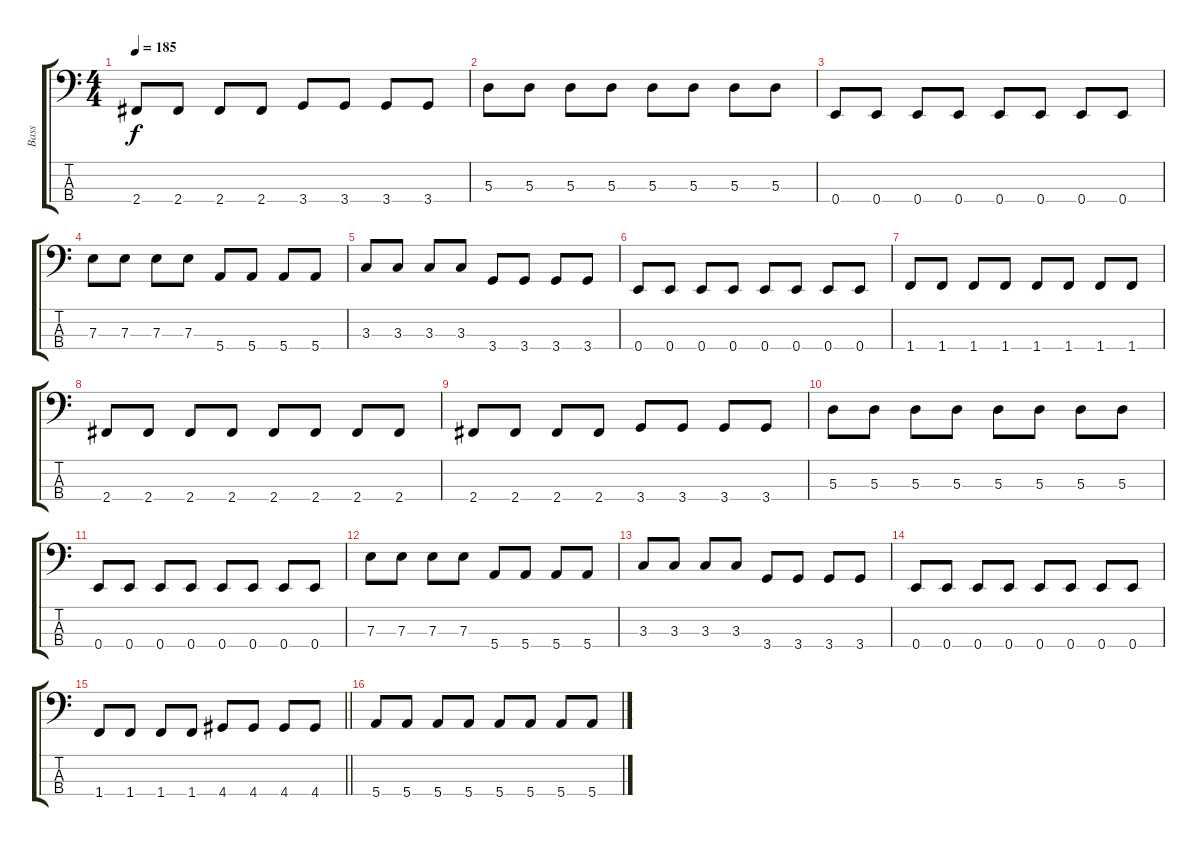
\track ("Bass" "Bass") {instrument electricbasspick}
\staff {score tabs}
\tuning (G2 D2 A1 E1) {hide}
\ts (4 4)
\tempo 185
\clef f4
\ks c
2.4.8{dy f} 2.4.8 2.4.8 2.4.8 3.4.8 3.4.8 3.4.8 3.4.8 |
5.3.8 5.3.8 5.3.8 5.3.8 5.3.8 5.3.8 5.3.8 5.3.8 |
0.4.8 0.4.8 0.4.8 0.4.8 0.4.8 0.4.8 0.4.8 0.4.8 |
7.3.8 7.3.8 7.3.8 7.3.8 5.4.8 5.4.8 5.4.8 5.4.8 |
3.3.8 3.3.8 3.3.8 3.3.8 3.4.8 3.4.8 3.4.8 3.4.8 |
0.4.8 0.4.8 0.4.8 0.4.8 0.4.8 0.4.8 0.4.8 0.4.8 |
1.4.8 1.4.8 1.4.8 1.4.8 1.4.8 1.4.8 1.4.8 1.4.8 |
2.4.8 2.4.8 2.4.8 2.4.8 2.4.8 2.4.8 2.4.8 2.4.8 |
2.4.8 2.4.8 2.4.8 2.4.8 3.4.8 3.4.8 3.4.8 3.4.8 |
5.3.8 5.3.8 5.3.8 5.3.8 5.3.8 5.3.8 5.3.8 5.3.8 |
0.4.8 0.4.8 0.4.8 0.4.8 0.4.8 0.4.8 0.4.8 0.4.8 |
7.3.8 7.3.8 7.3.8 7.3.8 5.4.8 5.4.8 5.4.8 5.4.8 |
3.3.8 3.3.8 3.3.8 3.3.8 3.4.8 3.4.8 3.4.8 3.4.8 |
0.4.8 0.4.8 0.4.8 0.4.8 0.4.8 0.4.8 0.4.8 0.4.8 |
\barLineRight lightlight
1.4.8 1.4.8 1.4.8 1.4.8 4.4.8 4.4.8 4.4.8 4.4.8 |
\section ("" "")
5.4.8 5.4.8 5.4.8 5.4.8 5.4.8 5.4.8 5.4.8 5.4.8
